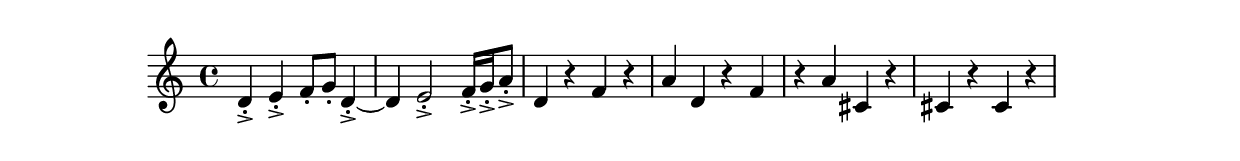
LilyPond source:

% 2018-05-08 23:50

\version "2.19.54"
\language "english"

\header {}

\layout {}

\paper {}

\score {
    {
        d'4 -\accent -\staccato
        e'4 -\accent -\staccato
        f'8 -\staccato [
        g'8 -\staccato ]
        d'4 -\accent -\staccato ~
        d'4
        e'2 -\accent -\staccato
        f'16 -\accent -\staccato [
        g'16 -\accent -\staccato
        a'8 -\accent -\staccato ]
        d'4
        r4
        f'4
        r4
        a'4
        d'4
        r4
        f'4
        r4
        a'4
        cs'4
        r4
        cs'4
        r4
        cs'4
        r4
    }
}